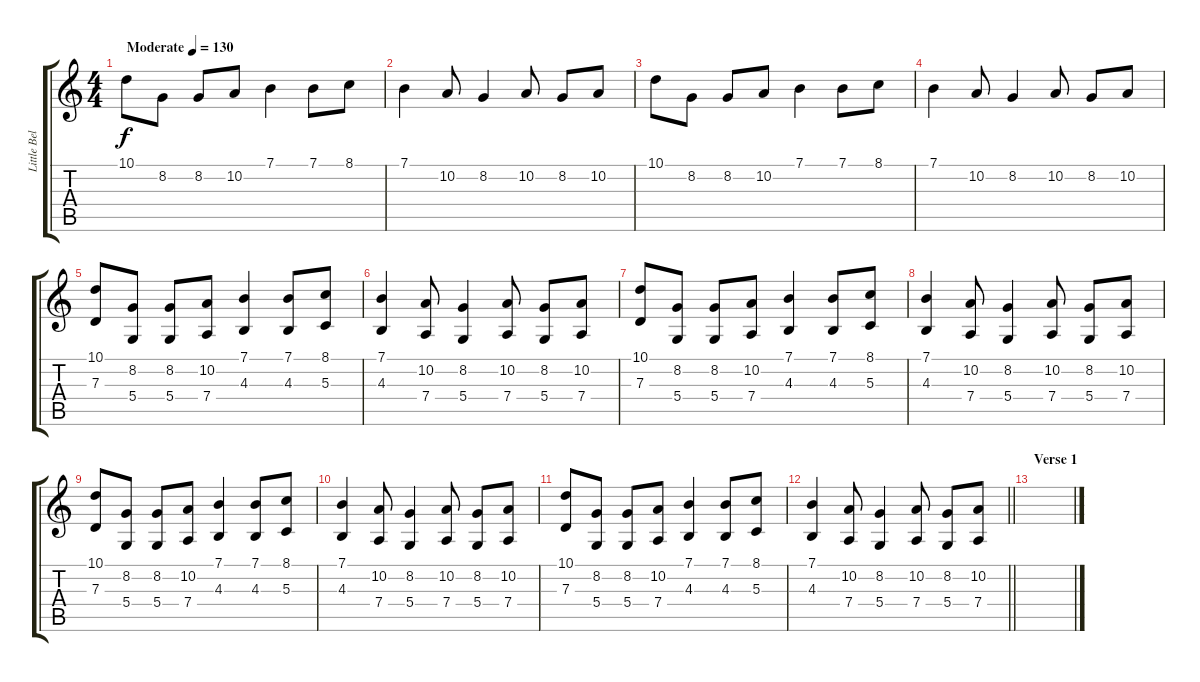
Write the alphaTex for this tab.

\track ("Little Bells" "Little Bel") {instrument musicbox}
\staff {score tabs}
\tuning (E4 B3 G3 D3 A2 E2) {hide}
\ts (4 4)
\tempo (130 "Moderate")
\clef g2
\ks c
10.1.8{dy f instrument musicbox} 8.2.8 8.2.8 10.2.8 7.1.4 7.1.8 8.1.8 |
7.1.4 10.2.8 8.2.4 10.2.8 8.2.8 10.2.8 |
10.1.8 8.2.8 8.2.8 10.2.8 7.1.4 7.1.8 8.1.8 |
7.1.4 10.2.8 8.2.4 10.2.8 8.2.8 10.2.8 |
(10.1 7.3).8 (8.2 5.4).8 (8.2 5.4).8 (10.2 7.4).8 (7.1 4.3).4 (7.1 4.3).8 (8.1 5.3).8 |
(7.1 4.3).4 (10.2 7.4).8 (8.2 5.4).4 (10.2 7.4).8 (8.2 5.4).8 (10.2 7.4).8 |
(10.1 7.3).8 (8.2 5.4).8 (8.2 5.4).8 (10.2 7.4).8 (7.1 4.3).4 (7.1 4.3).8 (8.1 5.3).8 |
(7.1 4.3).4 (10.2 7.4).8 (8.2 5.4).4 (10.2 7.4).8 (8.2 5.4).8 (10.2 7.4).8 |
(10.1 7.3).8 (8.2 5.4).8 (8.2 5.4).8 (10.2 7.4).8 (7.1 4.3).4 (7.1 4.3).8 (8.1 5.3).8 |
(7.1 4.3).4 (10.2 7.4).8 (8.2 5.4).4 (10.2 7.4).8 (8.2 5.4).8 (10.2 7.4).8 |
(10.1 7.3).8 (8.2 5.4).8 (8.2 5.4).8 (10.2 7.4).8 (7.1 4.3).4 (7.1 4.3).8 (8.1 5.3).8 |
\barLineRight lightlight
(7.1 4.3).4 (10.2 7.4).8 (8.2 5.4).4 (10.2 7.4).8 (8.2 5.4).8 (10.2 7.4).8 |
\section ("" "Verse 1")
